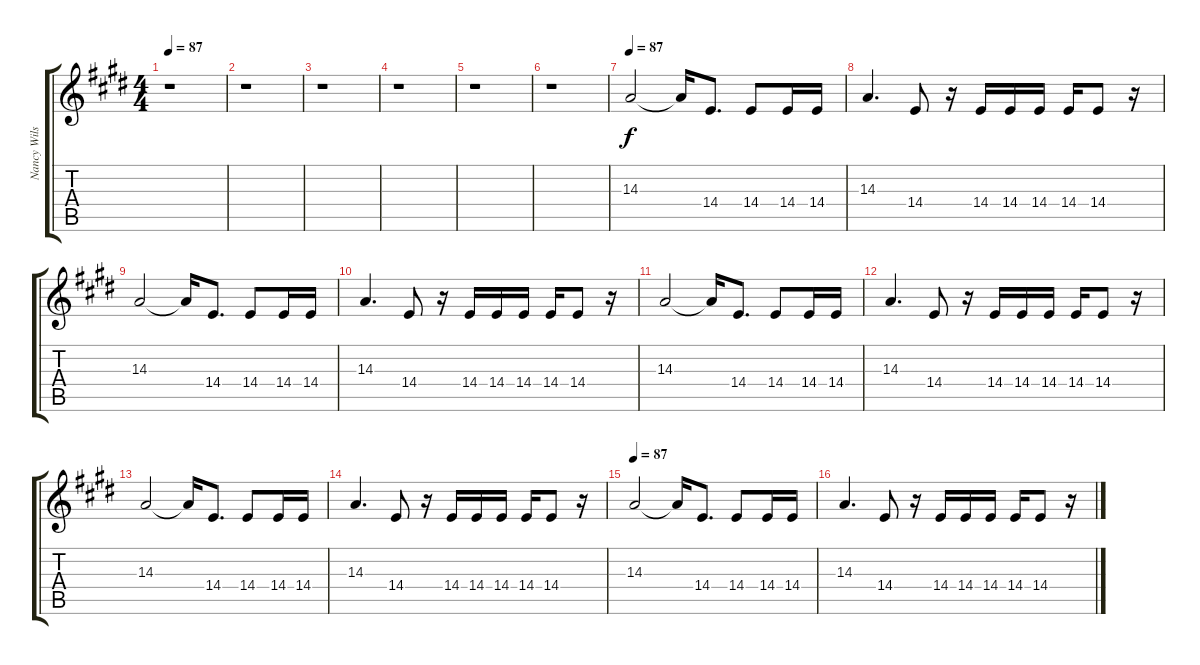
\track ("Nancy Wilson Vocals" "Nancy Wils") {instrument piccolo}
\staff {score tabs}
\tuning (E4 B3 G3 D3 A2 E2) {hide}
\ts (4 4)
\tempo 87
\clef g2
\ks e
r.1{dy f} |
r.1 |
r.1 |
r.1 |
r.1 |
r.1 |
\tempo 87
14.3.2 14.3{t}.16 14.4.8{d} 14.4.8 14.4.16 14.4.16 |
14.3.4{d} 14.4.8 r.16 14.4.16 14.4.16 14.4.16 14.4.16 14.4.8 r.16 |
14.3.2 14.3{t}.16 14.4.8{d} 14.4.8 14.4.16 14.4.16 |
14.3.4{d} 14.4.8 r.16 14.4.16 14.4.16 14.4.16 14.4.16 14.4.8 r.16 |
14.3.2 14.3{t}.16 14.4.8{d} 14.4.8 14.4.16 14.4.16 |
14.3.4{d} 14.4.8 r.16 14.4.16 14.4.16 14.4.16 14.4.16 14.4.8 r.16 |
14.3.2 14.3{t}.16 14.4.8{d} 14.4.8 14.4.16 14.4.16 |
14.3.4{d} 14.4.8 r.16 14.4.16 14.4.16 14.4.16 14.4.16 14.4.8 r.16 |
\tempo 87
14.3.2 14.3{t}.16 14.4.8{d} 14.4.8 14.4.16 14.4.16 |
14.3.4{d} 14.4.8 r.16 14.4.16 14.4.16 14.4.16 14.4.16 14.4.8 r.16
